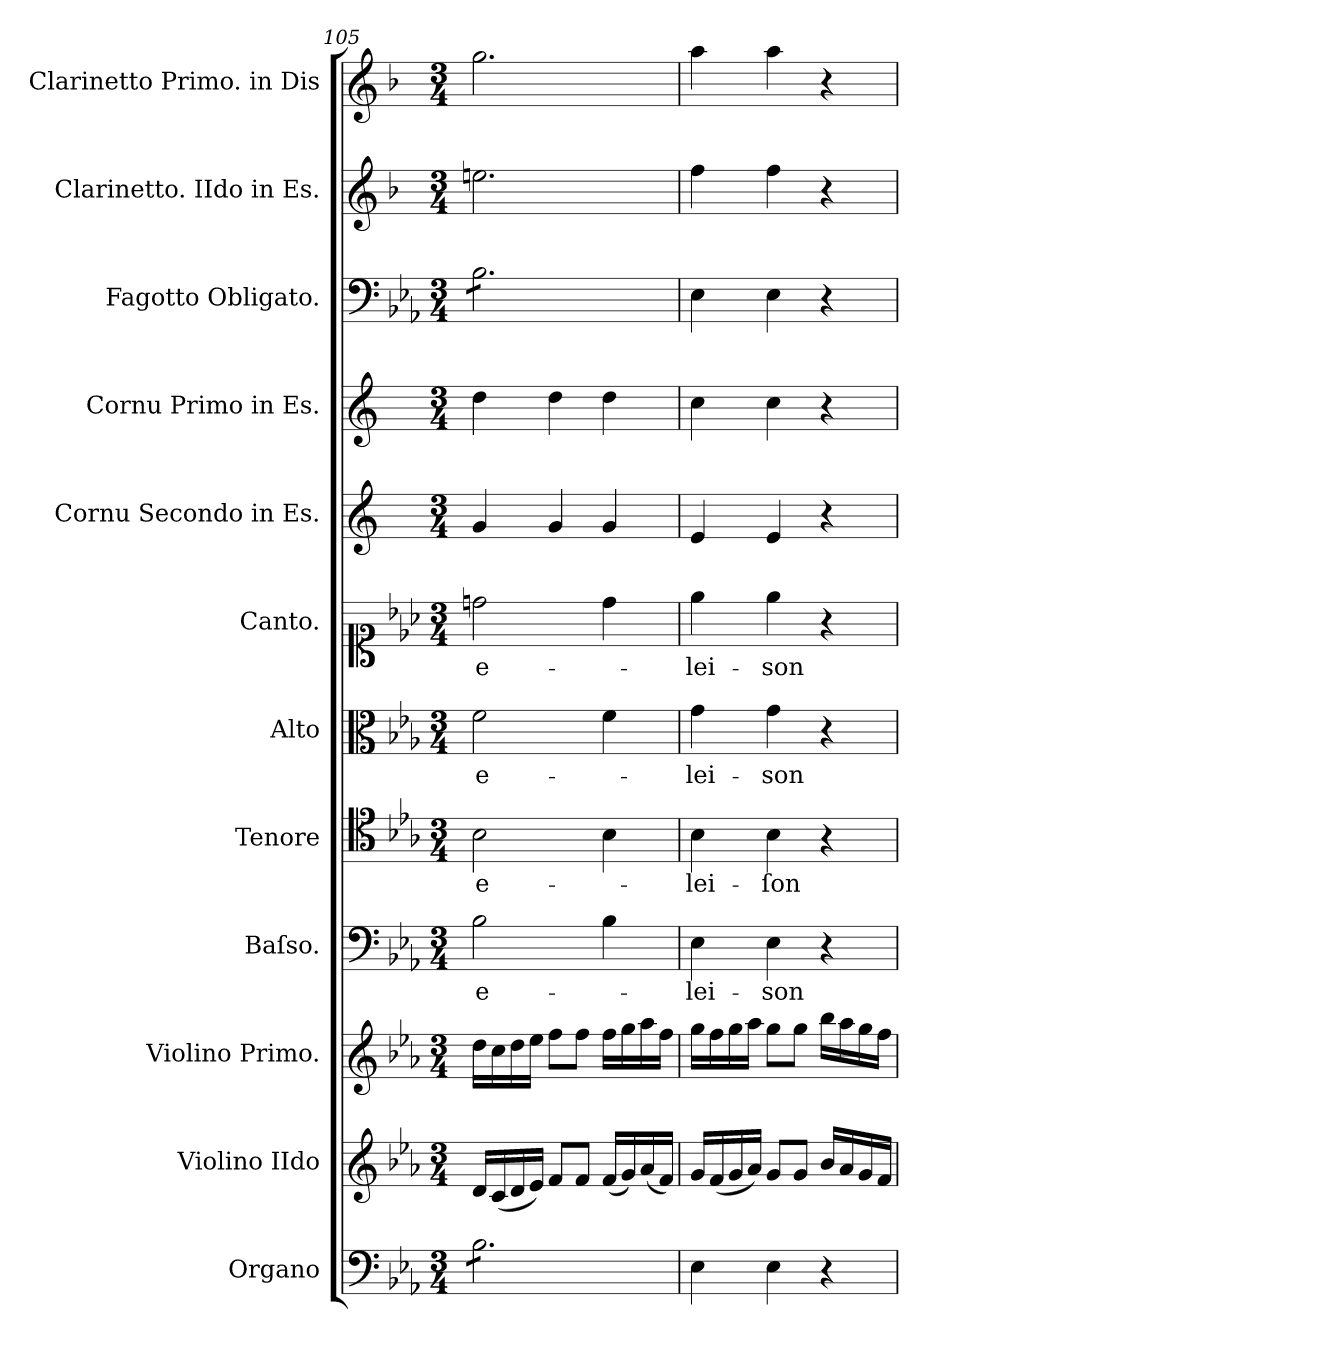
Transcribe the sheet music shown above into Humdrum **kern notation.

**kern	**kern	**kern	**kern	**text	**kern	**text	**kern	**text	**kern	**text	**kern	**kern	**kern	**kern	**kern
*part12	*part11	*part10	*part9	*part9	*part8	*part8	*part7	*part7	*part6	*part6	*part5	*part4	*part3	*part2	*part1
*staff12	*staff11	*staff10	*staff9	*staff9	*staff8	*staff8	*staff7	*staff7	*staff6	*staff6	*staff5	*staff4	*staff3	*staff2	*staff1
*I"Organo	*I"Violino IIdo	*I"Violino Primo.	*I"Baſso.	*	*I"Tenore	*	*I"Alto	*	*I"Canto.	*	*I"Cornu Secondo in Es.	*I"Cornu Primo in Es.	*I"Fagotto Obligato.	*I"Clarinetto. IIdo in Es.	*I"Clarinetto Primo. in Dis
*I'org	*I'vl II	*I'vl I	*I'B	*	*I'T	*	*I'A	*	*	*	*I'cor 2 in E♭	*I'cor 1 in E♭	*I'fag	*I'cl 2 in E♭	*I'cl 2 in E♭
*clefF4	*clefG2	*clefG2	*clefF4	*	*clefC4	*	*clefC3	*	*clefC1	*	*clefG2	*clefG2	*clefF4	*clefG2	*clefG2
*	*	*	*	*	*	*	*	*	*	*	*ITrd5c9	*ITrd5c9	*	*ITrd1c2	*ITrd1c2
*k[b-e-a-]	*k[b-e-a-]	*k[b-e-a-]	*k[b-e-a-]	*	*k[b-e-a-]	*	*k[b-e-a-]	*	*k[b-e-a-]	*	*k[b-e-a-]	*k[b-e-a-]	*k[b-e-a-]	*k[b-e-a-]	*k[b-e-a-]
*M3/4	*M3/4	*M3/4	*M3/4	*	*M3/4	*	*M3/4	*	*M3/4	*	*M3/4	*M3/4	*M3/4	*M3/4	*M3/4
=105	=105	=105	=105	=105	=105	=105	=105	=105	=105	=105	=105	=105	=105	=105	=105
*tremolo	*	*	*	*	*	*	*	*	*	*	*	*	*	*	*
*	*	*	*	*	*	*	*	*	*	*	*	*	*tremolo	*	*
8B-\L	16d/LL	16dd\LL	2B-\	e-	2B-\	e-	2f\	e-	2ddn\	e-	4B-/	4f\	8B-\L	2.ddn\	2.ff\
.	(16c/	16cc\	.	.	.	.	.	.	.	.	.	.	.	.	.
8B-\	16d/	16dd\	.	.	.	.	.	.	.	.	.	.	8B-\	.	.
.	16e-/JJ)	16ee-\JJ	.	.	.	.	.	.	.	.	.	.	.	.	.
8B-\	8f/L	8ff\L	.	.	.	.	.	.	.	.	4B-/	4f\	8B-\	.	.
8B-\	8f/J	8ff\J	.	.	.	.	.	.	.	.	.	.	8B-\	.	.
8B-\	(16f/LL	16ff\LL	4B-\	.	4B-\	.	4f\	.	4dd\	.	4B-/	4f\	8B-\	.	.
.	16g/)	16gg\	.	.	.	.	.	.	.	.	.	.	.	.	.
8B-\J	(16a-/	16aa-\	.	.	.	.	.	.	.	.	.	.	8B-\J	.	.
*	*	*	*	*	*	*	*	*	*	*	*	*	*Xtremolo	*	*
*Xtremolo	*	*	*	*	*	*	*	*	*	*	*	*	*	*	*
.	16f/JJ)	16ff\JJ	.	.	.	.	.	.	.	.	.	.	.	.	.
=106	=106	=106	=106	=106	=106	=106	=106	=106	=106	=106	=106	=106	=106	=106	=106
4E-\	16g/LL	16gg\LL	4E-\	-lei-	4B-\	-lei-	4g\	-lei-	4ee-\	-lei-	4G/	4e-\	4E-\	4ee-\	4gg\
.	(16f/	16ff\	.	.	.	.	.	.	.	.	.	.	.	.	.
.	16g/	16gg\	.	.	.	.	.	.	.	.	.	.	.	.	.
.	16a-/JJ)	16aa-\JJ	.	.	.	.	.	.	.	.	.	.	.	.	.
4E-\	8g/L	8gg\L	4E-\	-son	4B-\	-ſon	4g\	-son	4ee-\	-son	4G/	4e-\	4E-\	4ee-\	4gg\
.	8g/J	8gg\J	.	.	.	.	.	.	.	.	.	.	.	.	.
4r	16b-/LL	16bb-\LL	4r	.	4r	.	4r	.	4r	.	4r	4r	4r	4r	4r
.	16a-/	16aa-\	.	.	.	.	.	.	.	.	.	.	.	.	.
.	16g/	16gg\	.	.	.	.	.	.	.	.	.	.	.	.	.
.	16f/JJ	16ff\JJ	.	.	.	.	.	.	.	.	.	.	.	.	.
=	=	=	=	=	=	=	=	=	=	=	=	=	=	=	=
*-	*-	*-	*-	*-	*-	*-	*-	*-	*-	*-	*-	*-	*-	*-	*-
